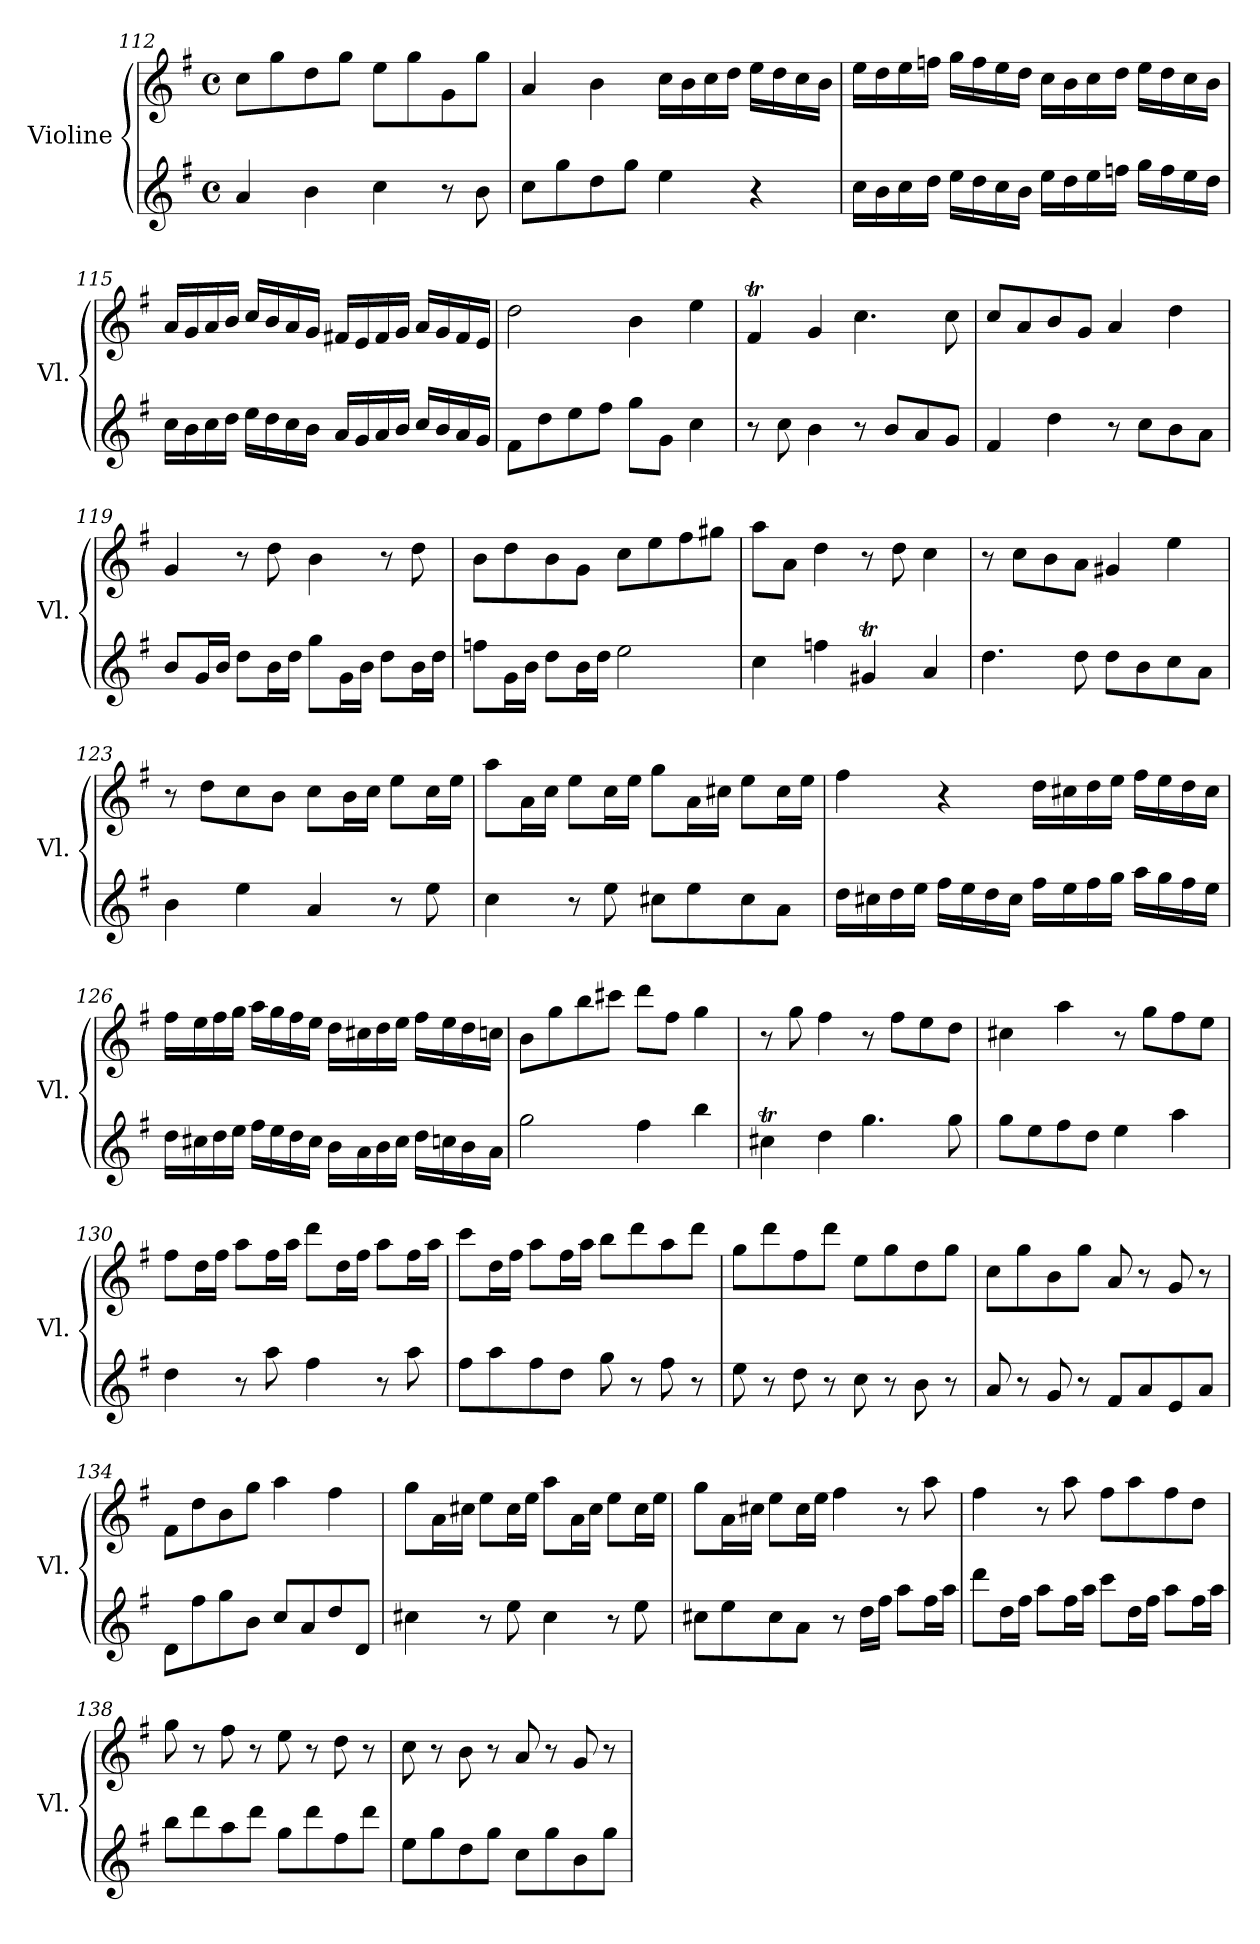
**kern	**kern
*part2	*part1
*staff2	*staff1
*I"Violine	*I"Violine
*I'Vl.	*I'Vl.
*clefG2	*clefG2
*k[f#]	*k[f#]
*M4/4	*M4/4
*met(c)	*met(c)
=112	=112
4a/	8cc\L
.	8gg\
4b\	8dd\
.	8gg\J
4cc\	8ee\L
.	8gg\
8r	8g\
8b\	8gg\J
!!LO:LB:g=z
=113	=113
8cc\L	4a/
8gg\	.
8dd\	4b\
8gg\J	.
4ee\	16cc\LL
.	16b\
.	16cc\
.	16dd\JJ
4r	16ee\LL
.	16dd\
.	16cc\
.	16b\JJ
=114	=114
16cc\LL	16ee\LL
16b\	16dd\
16cc\	16ee\
16dd\JJ	16ffn\JJ
16ee\LL	16gg\LL
16dd\	16ff\
16cc\	16ee\
16b\JJ	16dd\JJ
16ee\LL	16cc\LL
16dd\	16b\
16ee\	16cc\
16ffn\JJ	16dd\JJ
16gg\LL	16ee\LL
16ff\	16dd\
16ee\	16cc\
16dd\JJ	16b\JJ
=115	=115
16cc\LL	16a/LL
16b\	16g/
16cc\	16a/
16dd\JJ	16b/JJ
16ee\LL	16cc/LL
16dd\	16b/
16cc\	16a/
16b\JJ	16g/JJ
16a/LL	16f#X/LL
16g/	16e/
16a/	16f#/
16b/JJ	16g/JJ
16cc/LL	16a/LL
16b/	16g/
16a/	16f#/
16g/JJ	16e/JJ
=116	=116
8f#\L	2dd\
8dd\	.
8ee\	.
8ff#\J	.
8gg\L	4b\
8g\J	.
4cc\	4ee\
!!LO:PB:g=z
=117	=117
8r	4f#t/
8cc\	.
4b\	4g/
8r	4.cc\
8b/L	.
8a/	.
8g/J	8cc\
=118	=118
4f#/	8cc/L
.	8a/
4dd\	8b/
.	8g/J
8r	4a/
8cc\L	.
8b\	4dd\
8a\J	.
=119	=119
8b/L	4g/
16g/L	.
16b/JJ	.
8dd\L	8r
16b\L	8dd\
16dd\JJ	.
8gg\L	4b\
16g\L	.
16b\JJ	.
8dd\L	8r
16b\L	8dd\
16dd\JJ	.
=120	=120
8ffn\L	8b\L
16g\L	8dd\
16b\JJ	.
8dd\L	8b\
16b\L	8g\J
16dd\JJ	.
2ee\	8cc\L
.	8ee\
.	8ff#\
.	8gg#X\J
=121	=121
4cc\	8aa\L
.	8a\J
4ffn\	4dd\
4g#Xt/	8r
.	8dd\
4a/	4cc\
=122	=122
4.dd\	8r
.	8cc\L
.	8b\
8dd\	8a\J
8dd\L	4g#X/
8b\	.
8cc\	4ee\
8a\J	.
!!LO:LB:g=z
=123	=123
4b\	8r
.	8dd\L
4ee\	8cc\
.	8b\J
4a/	8cc\L
.	16b\L
.	16cc\JJ
8r	8ee\L
8ee\	16cc\L
.	16ee\JJ
=124	=124
4cc\	8aa\L
.	16a\L
.	16cc\JJ
8r	8ee\L
8ee\	16cc\L
.	16ee\JJ
8cc#X\L	8gg\L
8ee\	16a\L
.	16cc#X\JJ
8cc#\	8ee\L
8a\J	16cc#\L
.	16ee\JJ
=125	=125
16dd\LL	4ff#\
16cc#X\	.
16dd\	.
16ee\JJ	.
16ff#\LL	4r
16ee\	.
16dd\	.
16cc#\JJ	.
16ff#\LL	16dd\LL
16ee\	16cc#X\
16ff#\	16dd\
16gg\JJ	16ee\JJ
16aa\LL	16ff#\LL
16gg\	16ee\
16ff#\	16dd\
16ee\JJ	16cc#\JJ
!!LO:LB:g=z
=126	=126
16dd\LL	16ff#\LL
16cc#X\	16ee\
16dd\	16ff#\
16ee\JJ	16gg\JJ
16ff#\LL	16aa\LL
16ee\	16gg\
16dd\	16ff#\
16cc#\JJ	16ee\JJ
16b\LL	16dd\LL
16a\	16cc#X\
16b\	16dd\
16cc#\JJ	16ee\JJ
16dd\LL	16ff#\LL
16ccn\	16ee\
16b\	16dd\
16a\JJ	16ccn\JJ
=127	=127
2gg\	8b\L
.	8gg\
.	8bb\
.	8ccc#X\J
4ff#\	8ddd\L
.	8ff#\J
4bb\	4gg\
=128	=128
4cc#Xt\	8r
.	8gg\
4dd\	4ff#\
4.gg\	8r
.	8ff#\L
.	8ee\
8gg\	8dd\J
=129	=129
8gg\L	4cc#X\
8ee\	.
8ff#\	4aa\
8dd\J	.
4ee\	8r
.	8gg\L
4aa\	8ff#\
.	8ee\J
!!LO:LB:g=z
=130	=130
4dd\	8ff#\L
.	16dd\L
.	16ff#\JJ
8r	8aa\L
8aa\	16ff#\L
.	16aa\JJ
4ff#\	8ddd\L
.	16dd\L
.	16ff#\JJ
8r	8aa\L
8aa\	16ff#\L
.	16aa\JJ
=131	=131
8ff#\L	8ccc\L
8aa\	16dd\L
.	16ff#\JJ
8ff#\	8aa\L
8dd\J	16ff#\L
.	16aa\JJ
8gg\	8bb\L
8r	8ddd\
8ff#\	8aa\
8r	8ddd\J
=132	=132
8ee\	8gg\L
8r	8ddd\
8dd\	8ff#\
8r	8ddd\J
8cc\	8ee\L
8r	8gg\
8b\	8dd\
8r	8gg\J
=133	=133
8a/	8cc\L
8r	8gg\
8g/	8b\
8r	8gg\J
8f#/L	8a/
8a/	8r
8e/	8g/
8a/J	8r
!!LO:LB:g=z
=134	=134
8d\L	8f#\L
8ff#\	8dd\
8gg\	8b\
8b\J	8gg\J
8cc/L	4aa\
8a/	.
8dd/	4ff#\
8d/J	.
=135	=135
4cc#X\	8gg\L
.	16a\L
.	16cc#X\JJ
8r	8ee\L
8ee\	16cc#\L
.	16ee\JJ
4cc#\	8aa\L
.	16a\L
.	16cc#\JJ
8r	8ee\L
8ee\	16cc#\L
.	16ee\JJ
=136	=136
8cc#X\L	8gg\L
8ee\	16a\L
.	16cc#X\JJ
8cc#\	8ee\L
8a\J	16cc#\L
.	16ee\JJ
8r	4ff#\
16dd\LL	.
16ff#\JJ	.
8aa\L	8r
16ff#\L	8aa\
16aa\JJ	.
=137	=137
8ddd\L	4ff#\
16dd\L	.
16ff#\JJ	.
8aa\L	8r
16ff#\L	8aa\
16aa\JJ	.
8ccc\L	8ff#\L
16dd\L	8aa\
16ff#\JJ	.
8aa\L	8ff#\
16ff#\L	8dd\J
16aa\JJ	.
!!LO:LB:g=z
=138	=138
8bb\L	8gg\
8ddd\	8r
8aa\	8ff#\
8ddd\J	8r
8gg\L	8ee\
8ddd\	8r
8ff#\	8dd\
8ddd\J	8r
=139	=139
8ee\L	8cc\
8gg\	8r
8dd\	8b\
8gg\J	8r
8cc\L	8a/
8gg\	8r
8b\	8g/
8gg\J	8r
=	=
*-	*-
